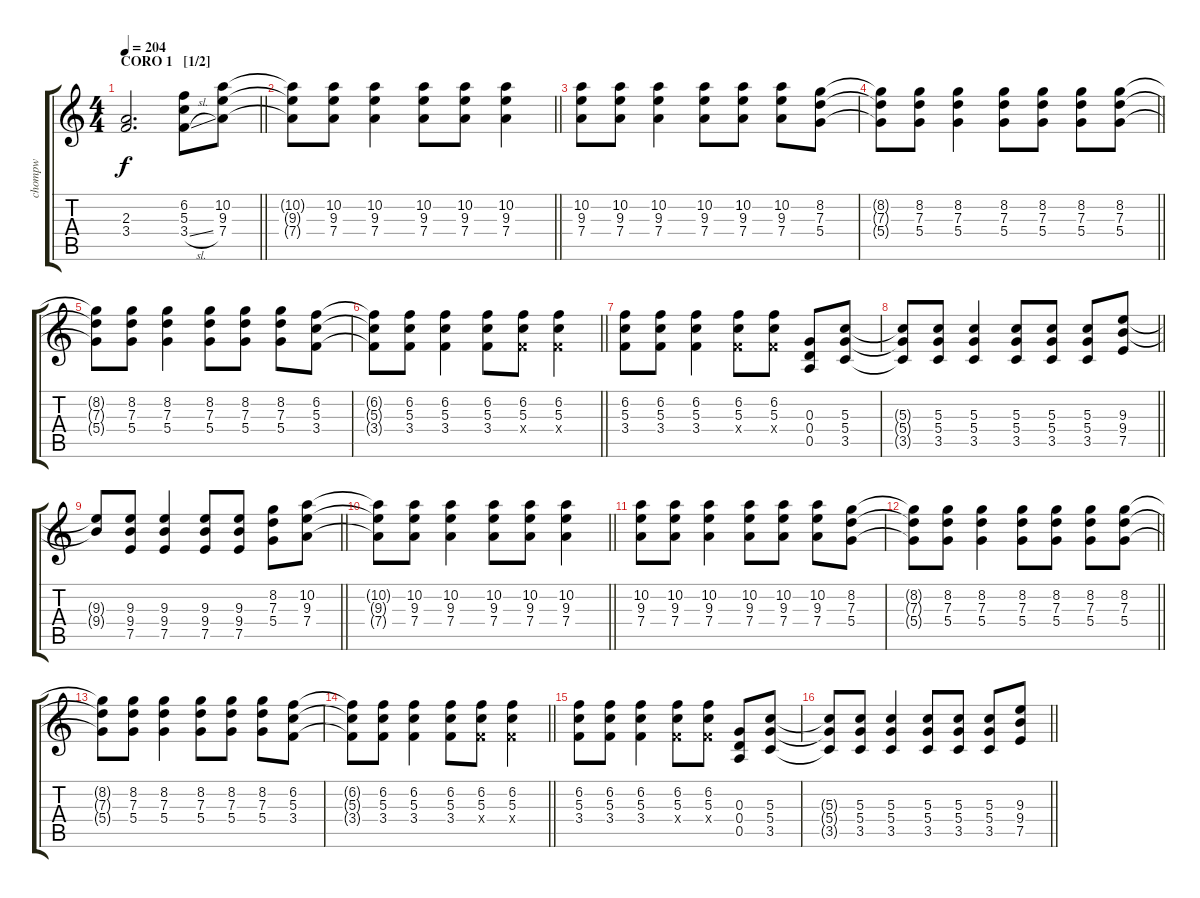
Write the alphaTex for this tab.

\track ("chompw" "chompw") {instrument distortionguitar}
\staff {score tabs}
\tuning (E4 B3 G3 D3 A2 E2) {hide}
\ts (4 4)
\section ("" "CORO 1   [1/2]")
\tempo 204
\clef g2
\barLineRight lightlight
\ks c
(2.3{t} 3.4{t}).2{d dy f} (6.2 5.3 3.4{sl}).8{instrument distortionguitar} (10.2 9.3 7.4).8 |
\barLineRight lightlight
(10.2{t} 9.3{t} 7.4{t}).8 (10.2 9.3 7.4).8 (10.2 9.3 7.4).4 (10.2 9.3 7.4).8 (10.2 9.3 7.4).8 (10.2 9.3 7.4).4 |
(10.2 9.3 7.4).8 (10.2 9.3 7.4).8 (10.2 9.3 7.4).4 (10.2 9.3 7.4).8 (10.2 9.3 7.4).8 (10.2 9.3 7.4).8 (8.2 7.3 5.4).8 |
\barLineRight lightlight
(8.2{t} 7.3{t} 5.4{t}).8 (8.2 7.3 5.4).8 (8.2 7.3 5.4).4 (8.2 7.3 5.4).8 (8.2 7.3 5.4).8 (8.2 7.3 5.4).8 (8.2 7.3 5.4).8 |
(8.2{t} 7.3{t} 5.4{t}).8 (8.2 7.3 5.4).8 (8.2 7.3 5.4).4 (8.2 7.3 5.4).8 (8.2 7.3 5.4).8 (8.2 7.3 5.4).8 (6.2 5.3 3.4).8 |
\barLineRight lightlight
(6.2{t} 5.3{t} 3.4{t}).8 (6.2 5.3 3.4).8 (6.2 5.3 3.4).4 (6.2 5.3 3.4).8 (6.2 5.3 3.4{x}).8 (6.2 5.3 3.4{x}).4 |
(6.2 5.3 3.4).8 (6.2 5.3 3.4).8 (6.2 5.3 3.4).4 (6.2 5.3 3.4{x}).8 (6.2 5.3 3.4{x}).8 (0.3 0.4 0.5).8 (5.3 5.4 3.5).8 |
\barLineRight lightlight
(5.3{t} 5.4{t} 3.5{t}).8 (5.3 5.4 3.5).8 (5.3 5.4 3.5).4 (5.3 5.4 3.5).8 (5.3 5.4 3.5).8 (5.3 5.4 3.5).8 (9.3 9.4 7.5).8 |
\section ("" "")
\barLineRight lightlight
(9.3{t} 9.4{t}).8 (9.3 9.4 7.5).8 (9.3 9.4 7.5).4 (9.3 9.4 7.5).8 (9.3 9.4 7.5).8 (8.2 7.3 5.4).8 (10.2 9.3 7.4).8 |
\barLineRight lightlight
(10.2{t} 9.3{t} 7.4{t}).8 (10.2 9.3 7.4).8 (10.2 9.3 7.4).4 (10.2 9.3 7.4).8 (10.2 9.3 7.4).8 (10.2 9.3 7.4).4 |
(10.2 9.3 7.4).8 (10.2 9.3 7.4).8 (10.2 9.3 7.4).4 (10.2 9.3 7.4).8 (10.2 9.3 7.4).8 (10.2 9.3 7.4).8 (8.2 7.3 5.4).8 |
\barLineRight lightlight
(8.2{t} 7.3{t} 5.4{t}).8 (8.2 7.3 5.4).8 (8.2 7.3 5.4).4 (8.2 7.3 5.4).8 (8.2 7.3 5.4).8 (8.2 7.3 5.4).8 (8.2 7.3 5.4).8 |
(8.2{t} 7.3{t} 5.4{t}).8 (8.2 7.3 5.4).8 (8.2 7.3 5.4).4 (8.2 7.3 5.4).8 (8.2 7.3 5.4).8 (8.2 7.3 5.4).8 (6.2 5.3 3.4).8 |
\barLineRight lightlight
(6.2{t} 5.3{t} 3.4{t}).8 (6.2 5.3 3.4).8 (6.2 5.3 3.4).4 (6.2 5.3 3.4).8 (6.2 5.3 3.4{x}).8 (6.2 5.3 3.4{x}).4 |
(6.2 5.3 3.4).8 (6.2 5.3 3.4).8 (6.2 5.3 3.4).4 (6.2 5.3 3.4{x}).8 (6.2 5.3 3.4{x}).8 (0.3 0.4 0.5).8 (5.3 5.4 3.5).8 |
\barLineRight lightlight
(5.3{t} 5.4{t} 3.5{t}).8 (5.3 5.4 3.5).8 (5.3 5.4 3.5).4 (5.3 5.4 3.5).8 (5.3 5.4 3.5).8 (5.3 5.4 3.5).8 (9.3 9.4 7.5).8
